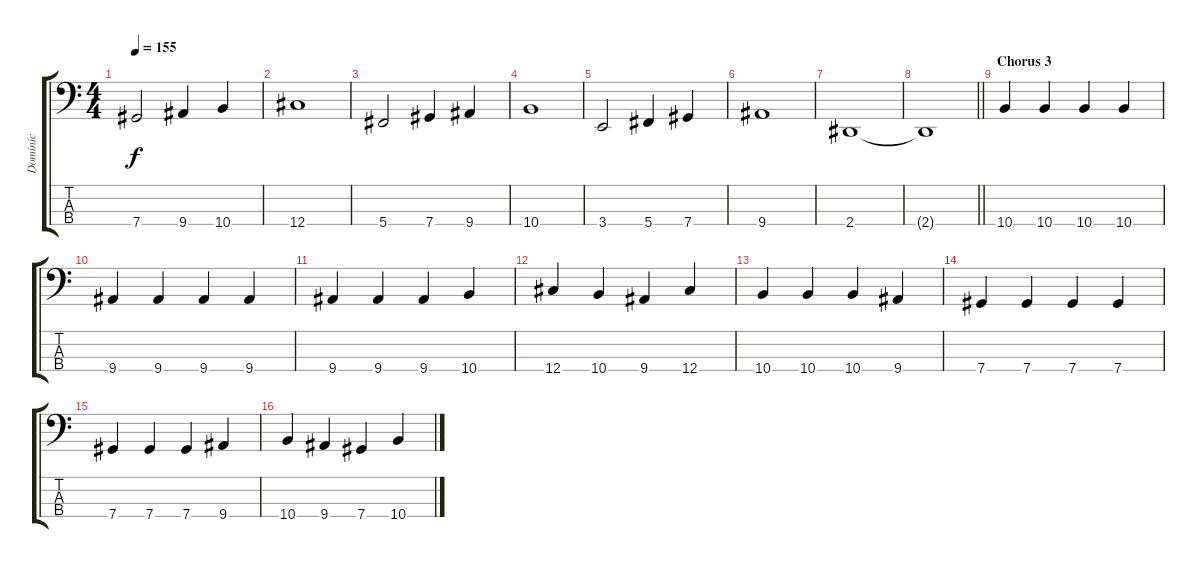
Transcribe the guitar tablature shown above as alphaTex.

\track ("Dominic" "Dominic") {instrument electricbasspick}
\staff {score tabs}
\tuning (Gb2 Db2 Ab1 Db1) {hide}
\ts (4 4)
\tempo 155
\clef f4
\ks c
7.4.2{dy f} 9.4.4 10.4.4 |
12.4.1 |
5.4.2 7.4.4 9.4.4 |
10.4.1 |
3.4.2 5.4.4 7.4.4 |
9.4.1 |
2.4.1 |
\barLineRight lightlight
2.4{t}.1 |
\section ("" "Chorus 3")
10.4.4 10.4.4 10.4.4 10.4.4 |
9.4.4 9.4.4 9.4.4 9.4.4 |
9.4.4 9.4.4 9.4.4 10.4.4 |
12.4.4 10.4.4 9.4.4 12.4.4 |
10.4.4 10.4.4 10.4.4 9.4.4 |
7.4.4 7.4.4 7.4.4 7.4.4 |
7.4.4 7.4.4 7.4.4 9.4.4 |
10.4.4 9.4.4 7.4.4 10.4.4
